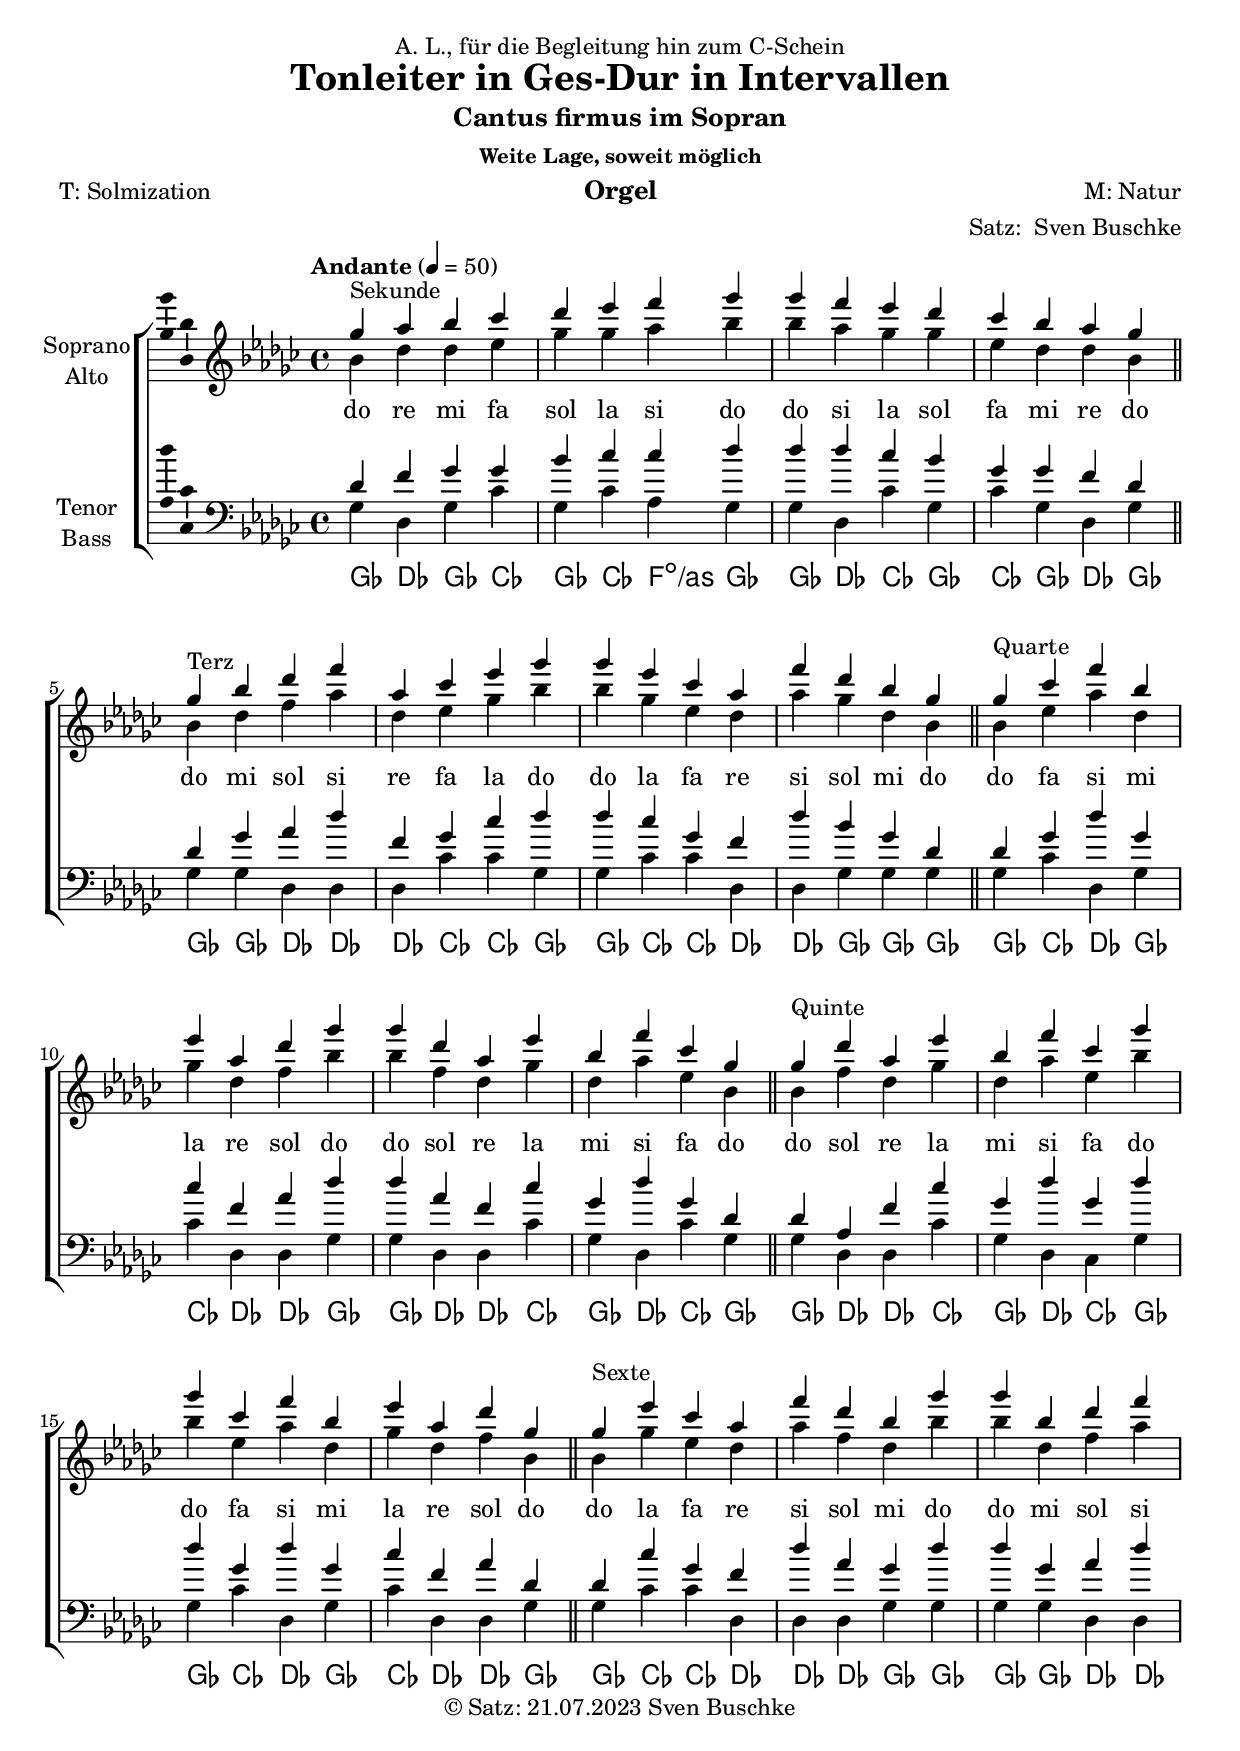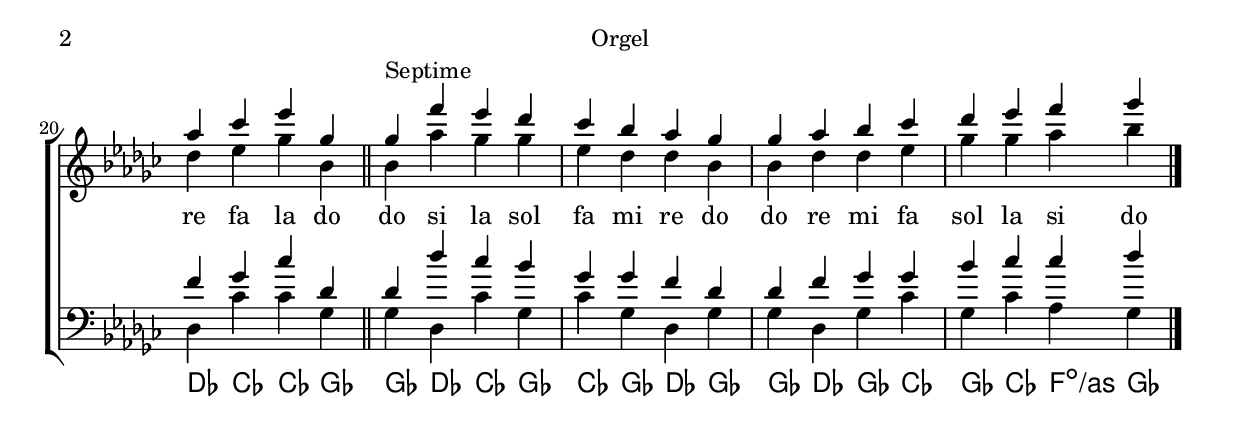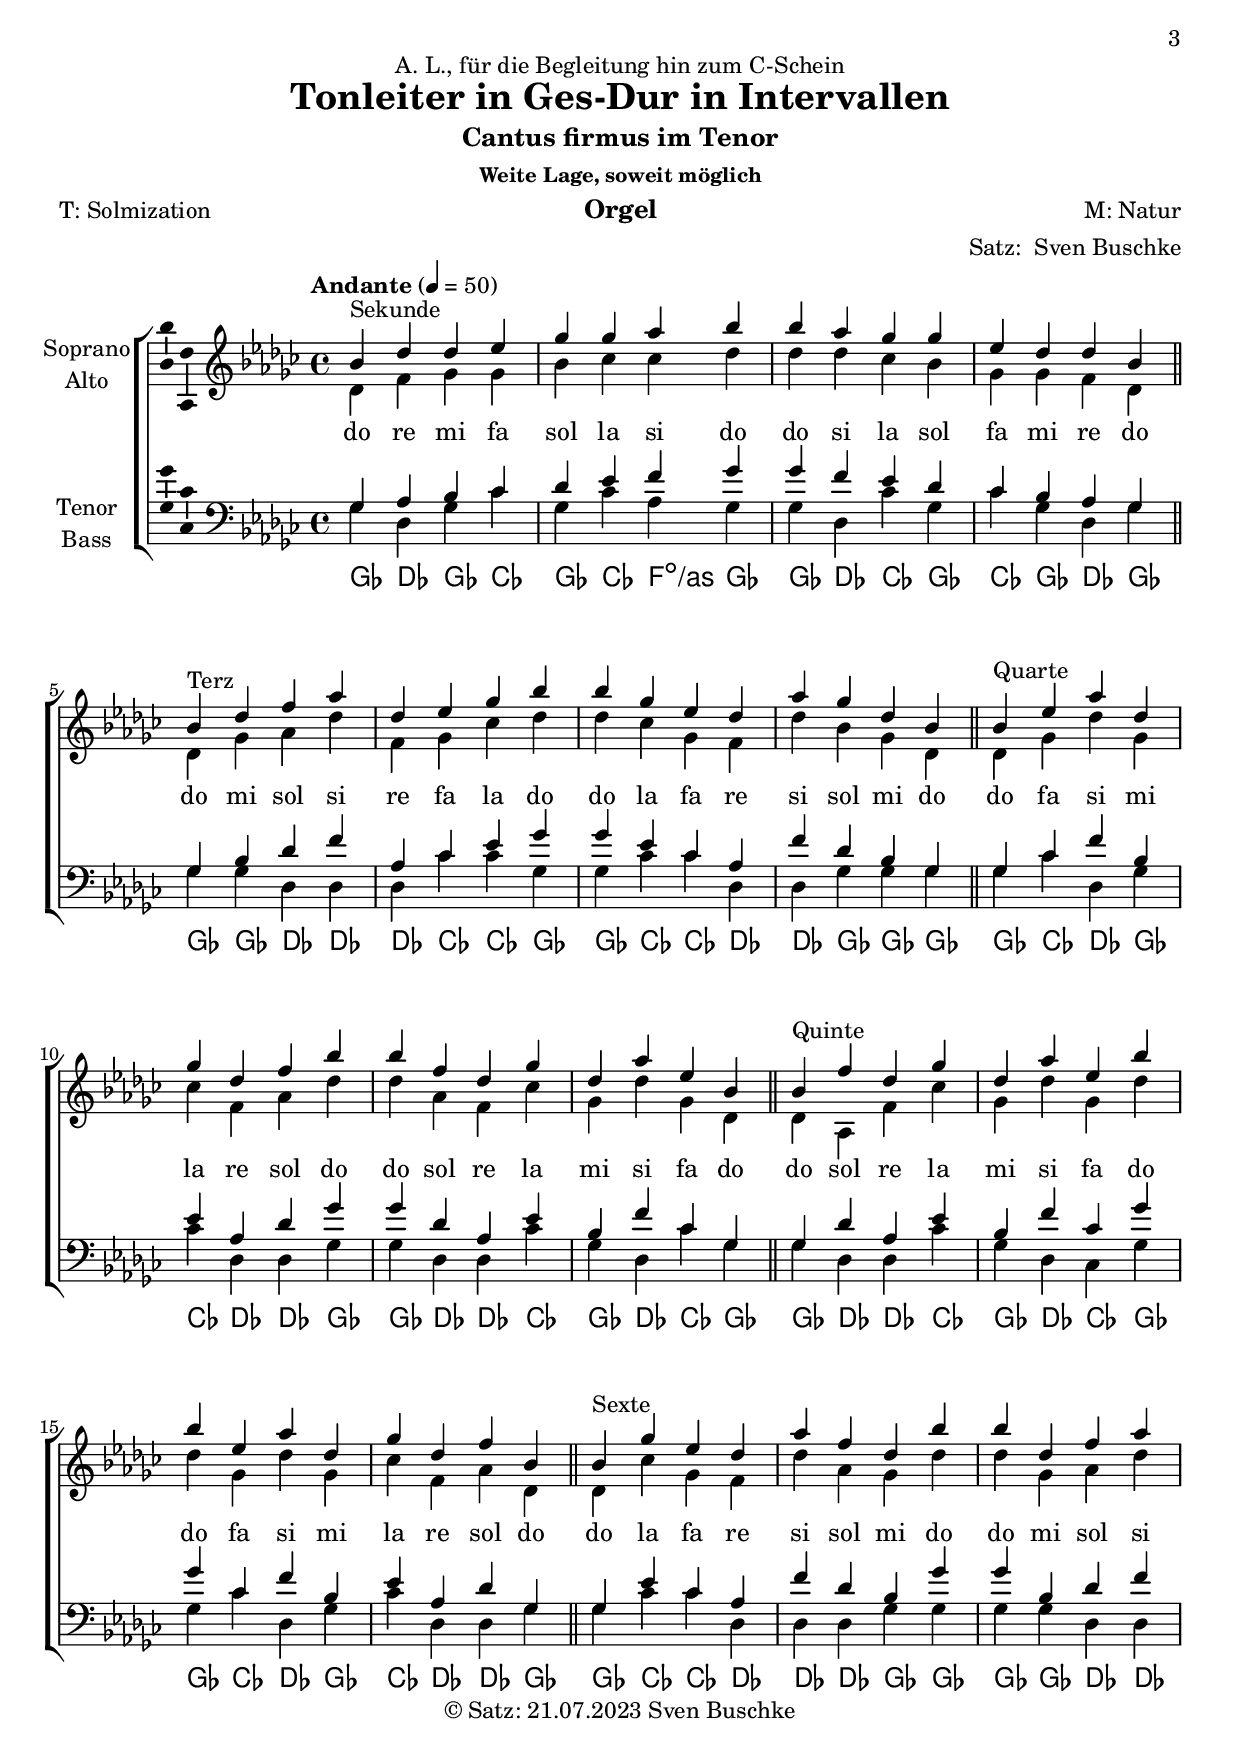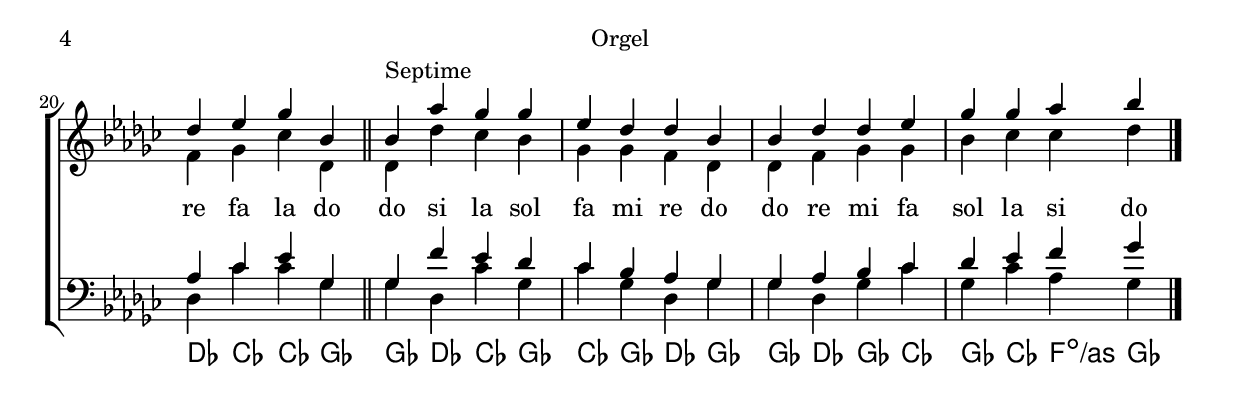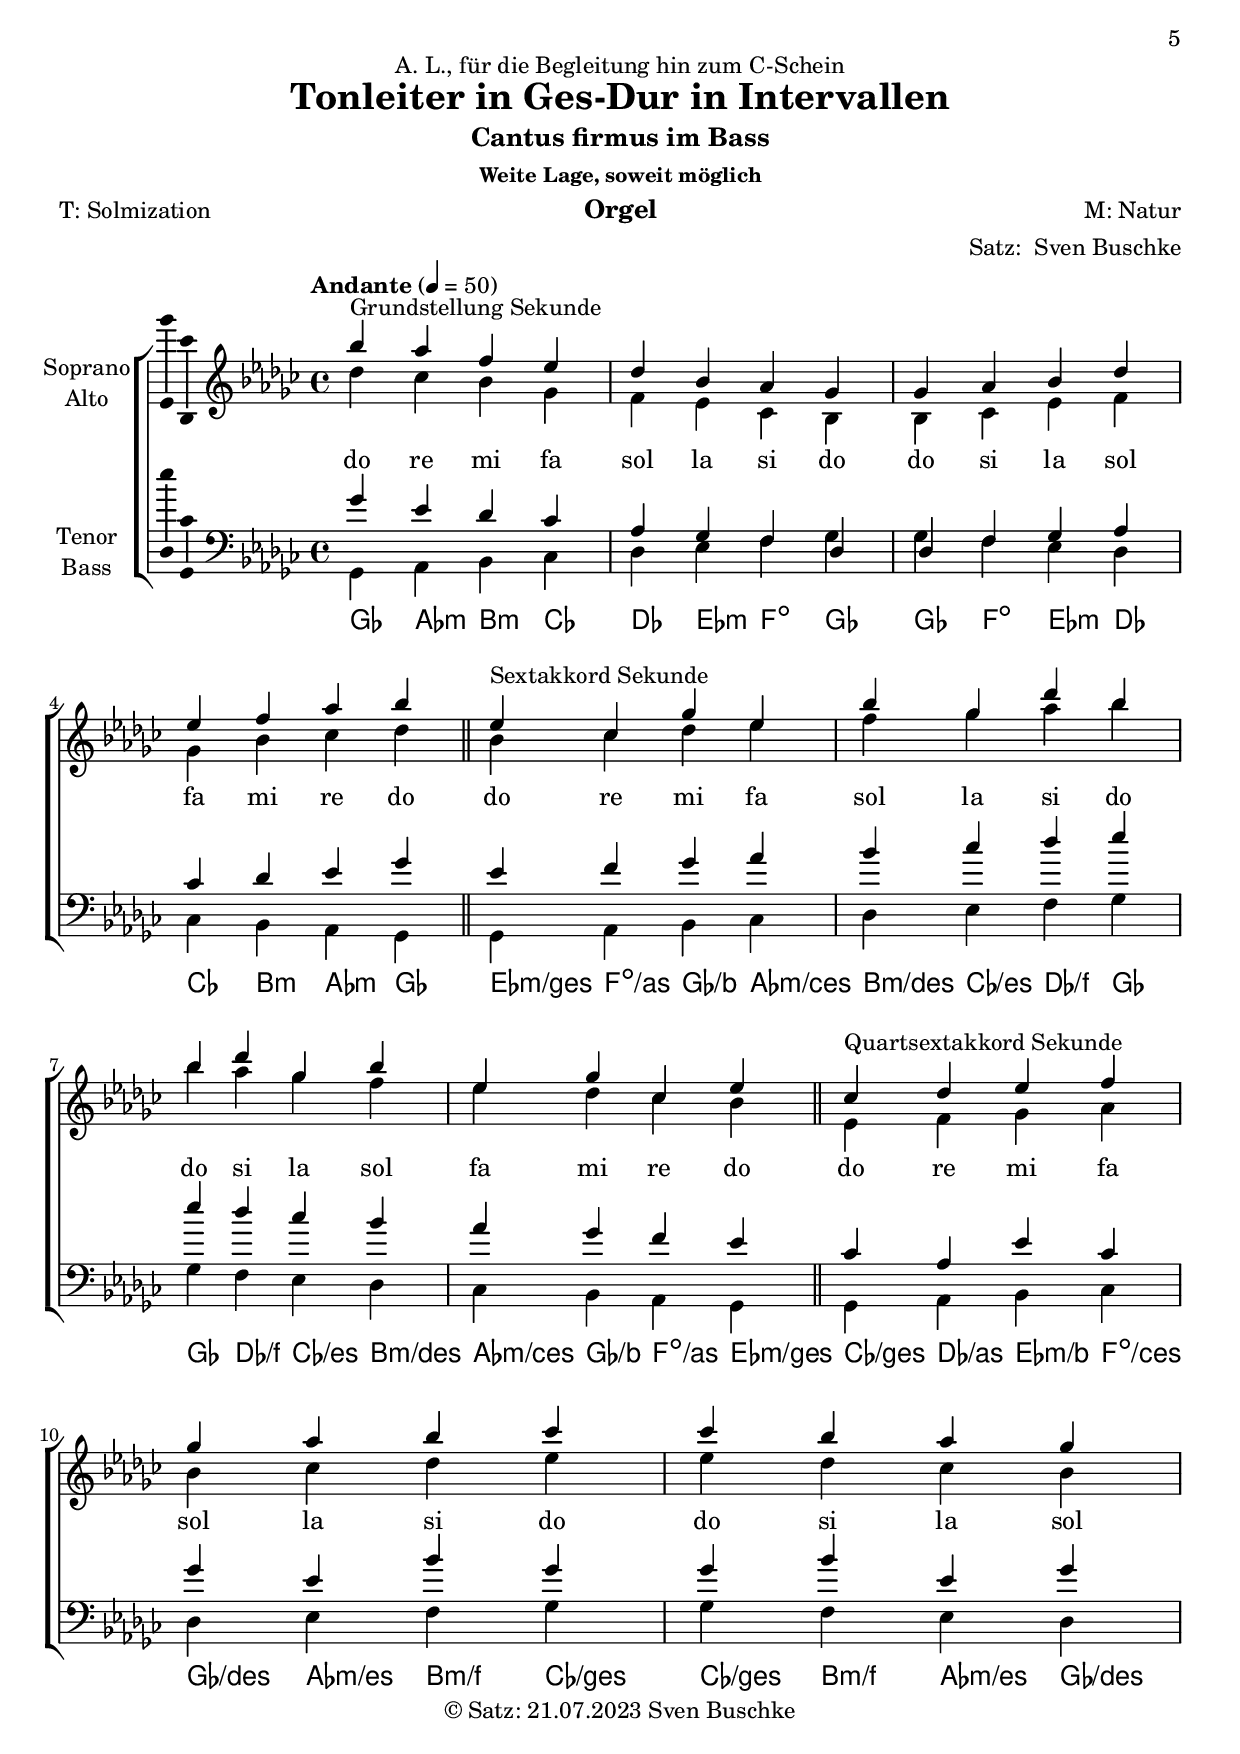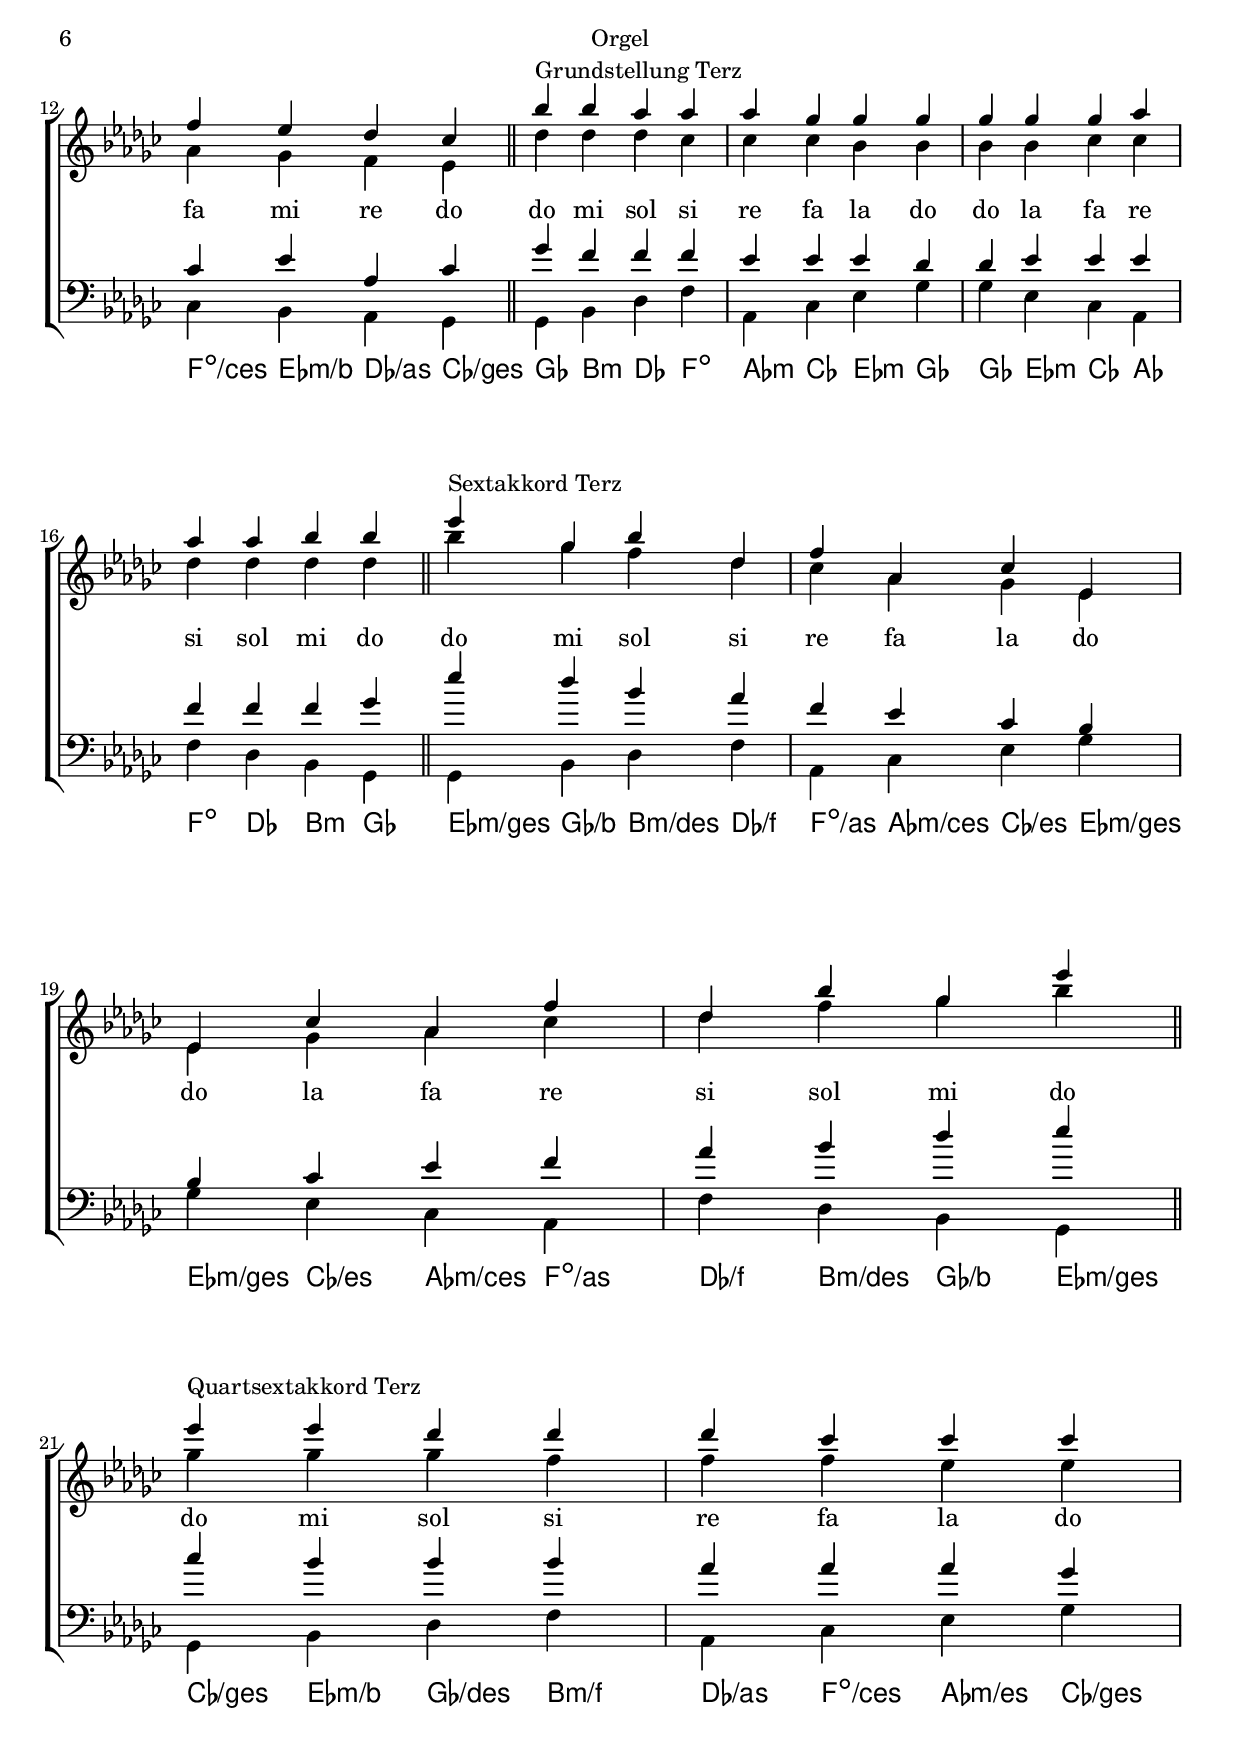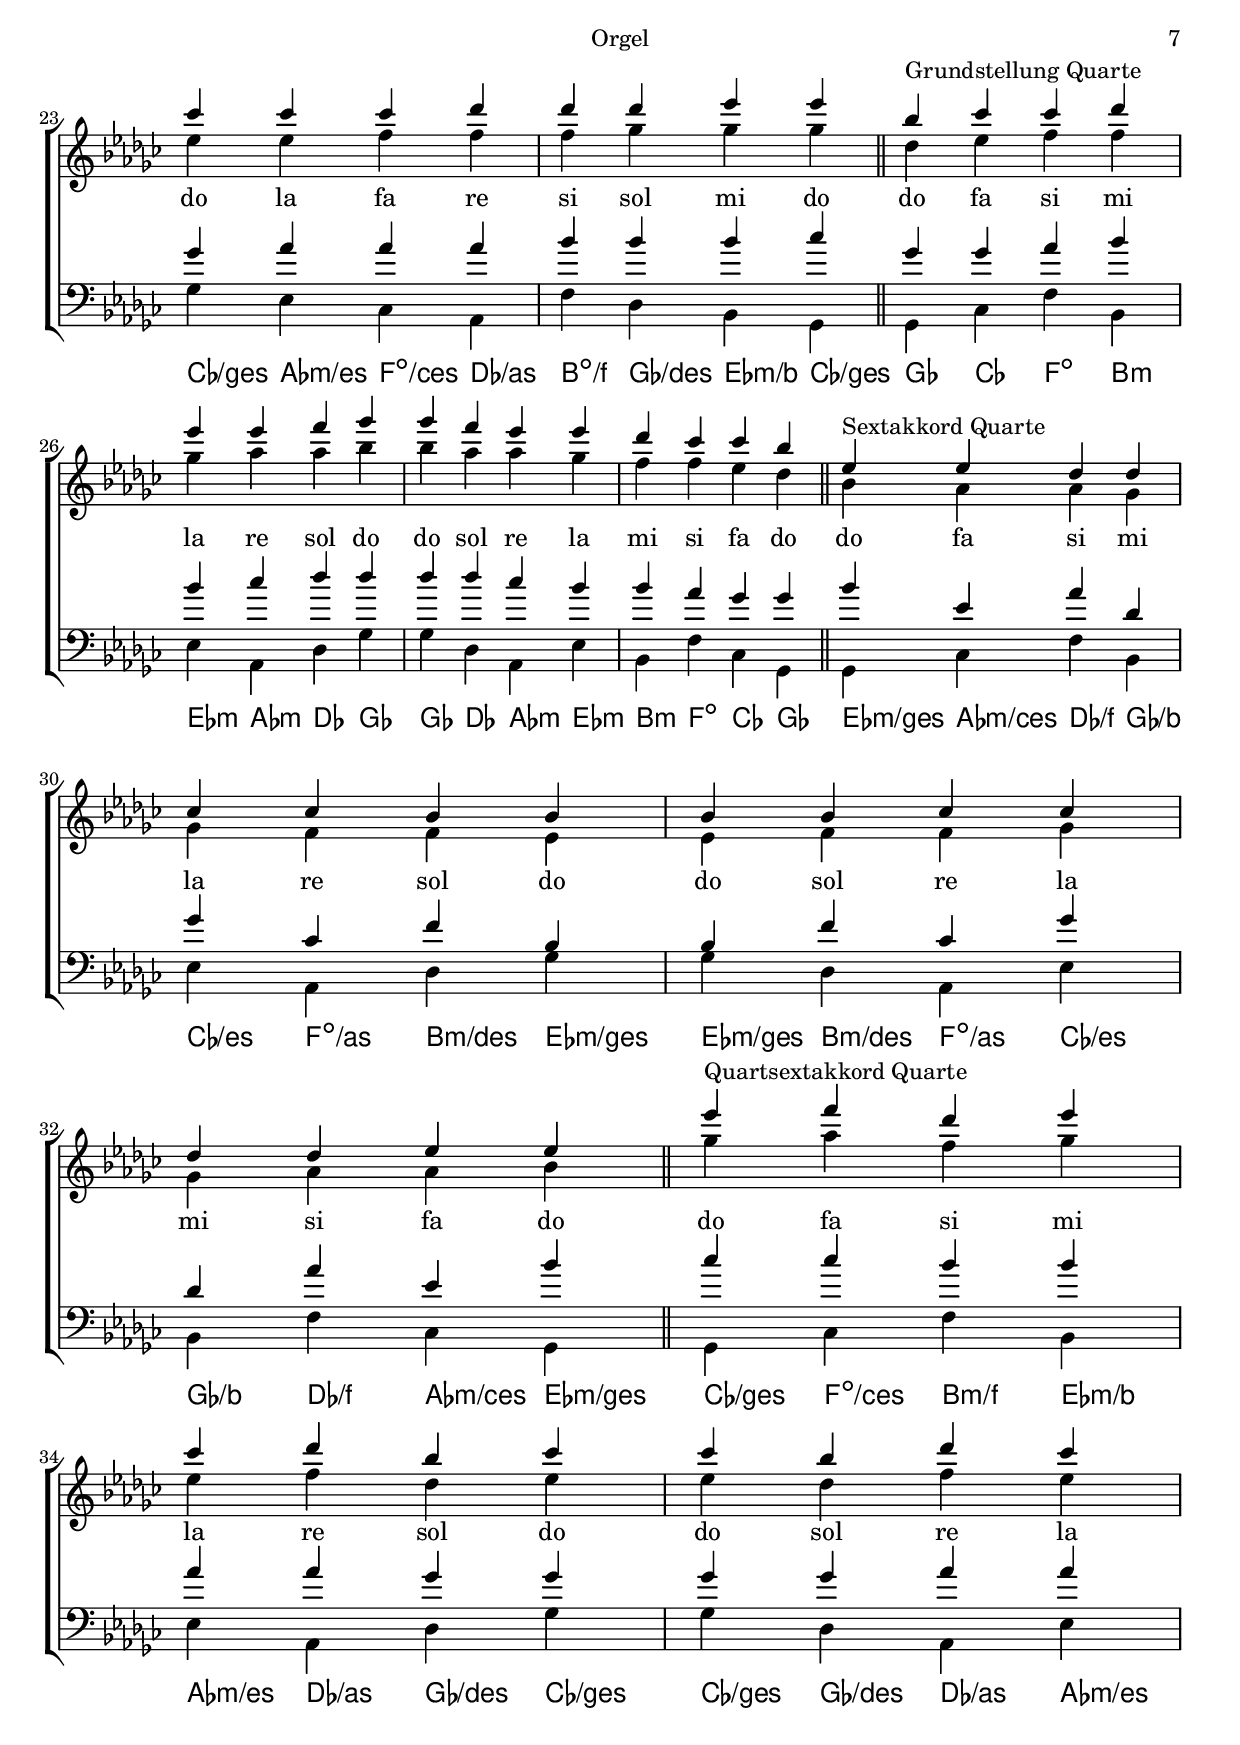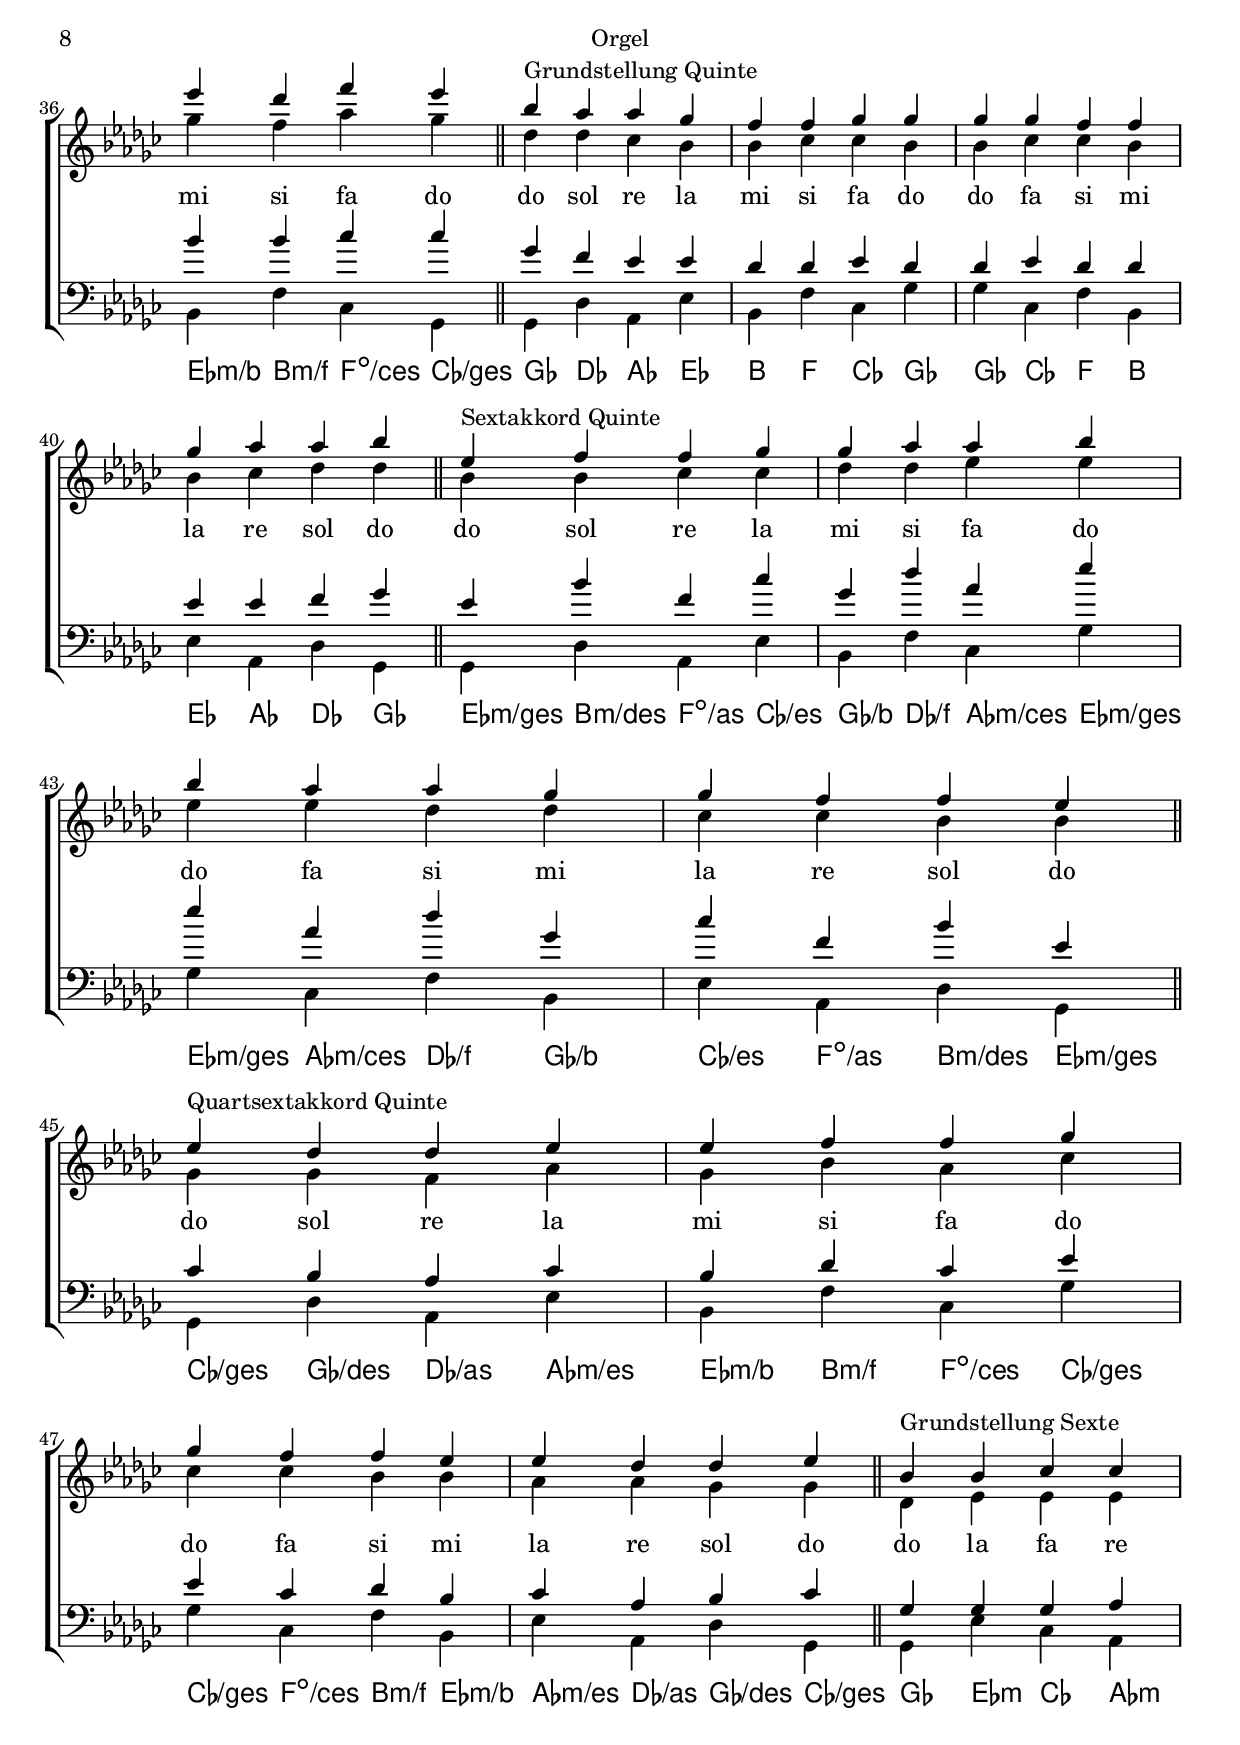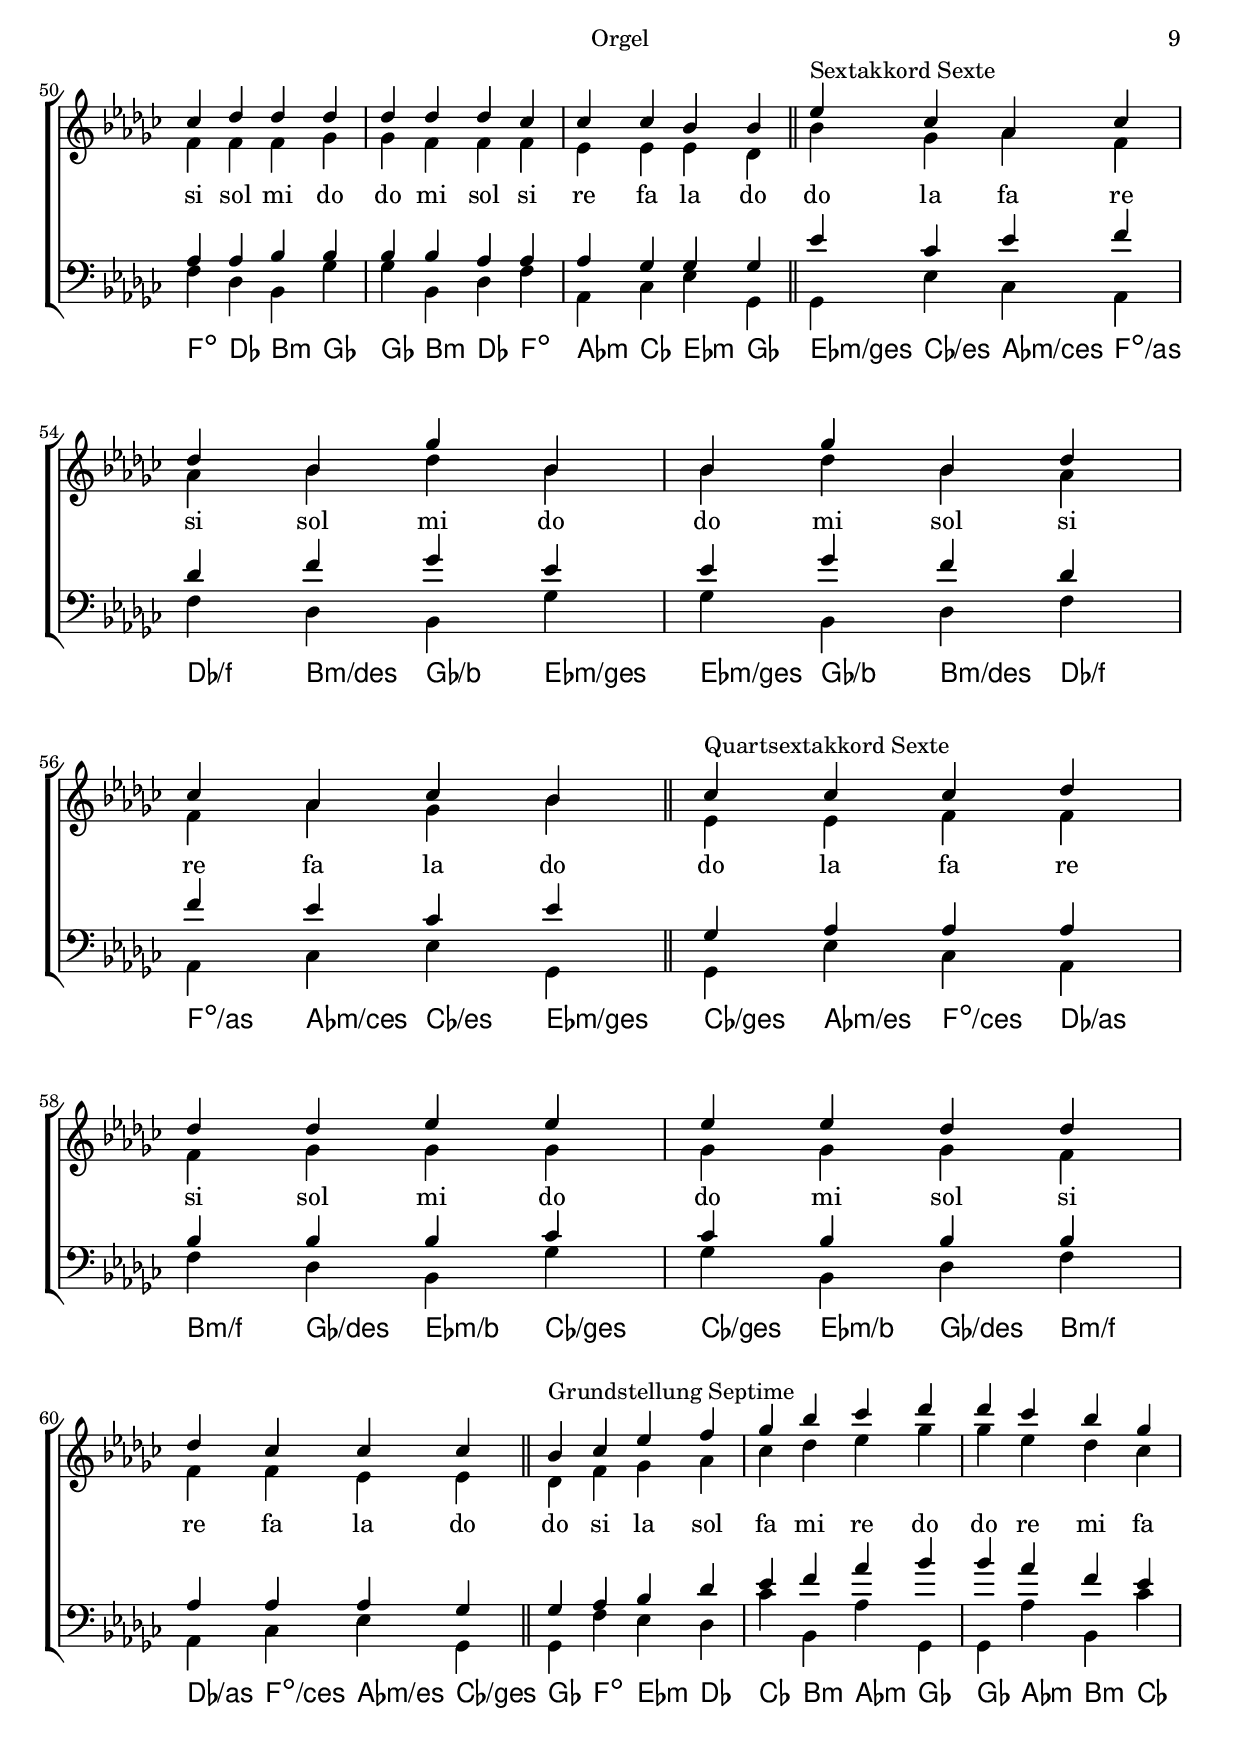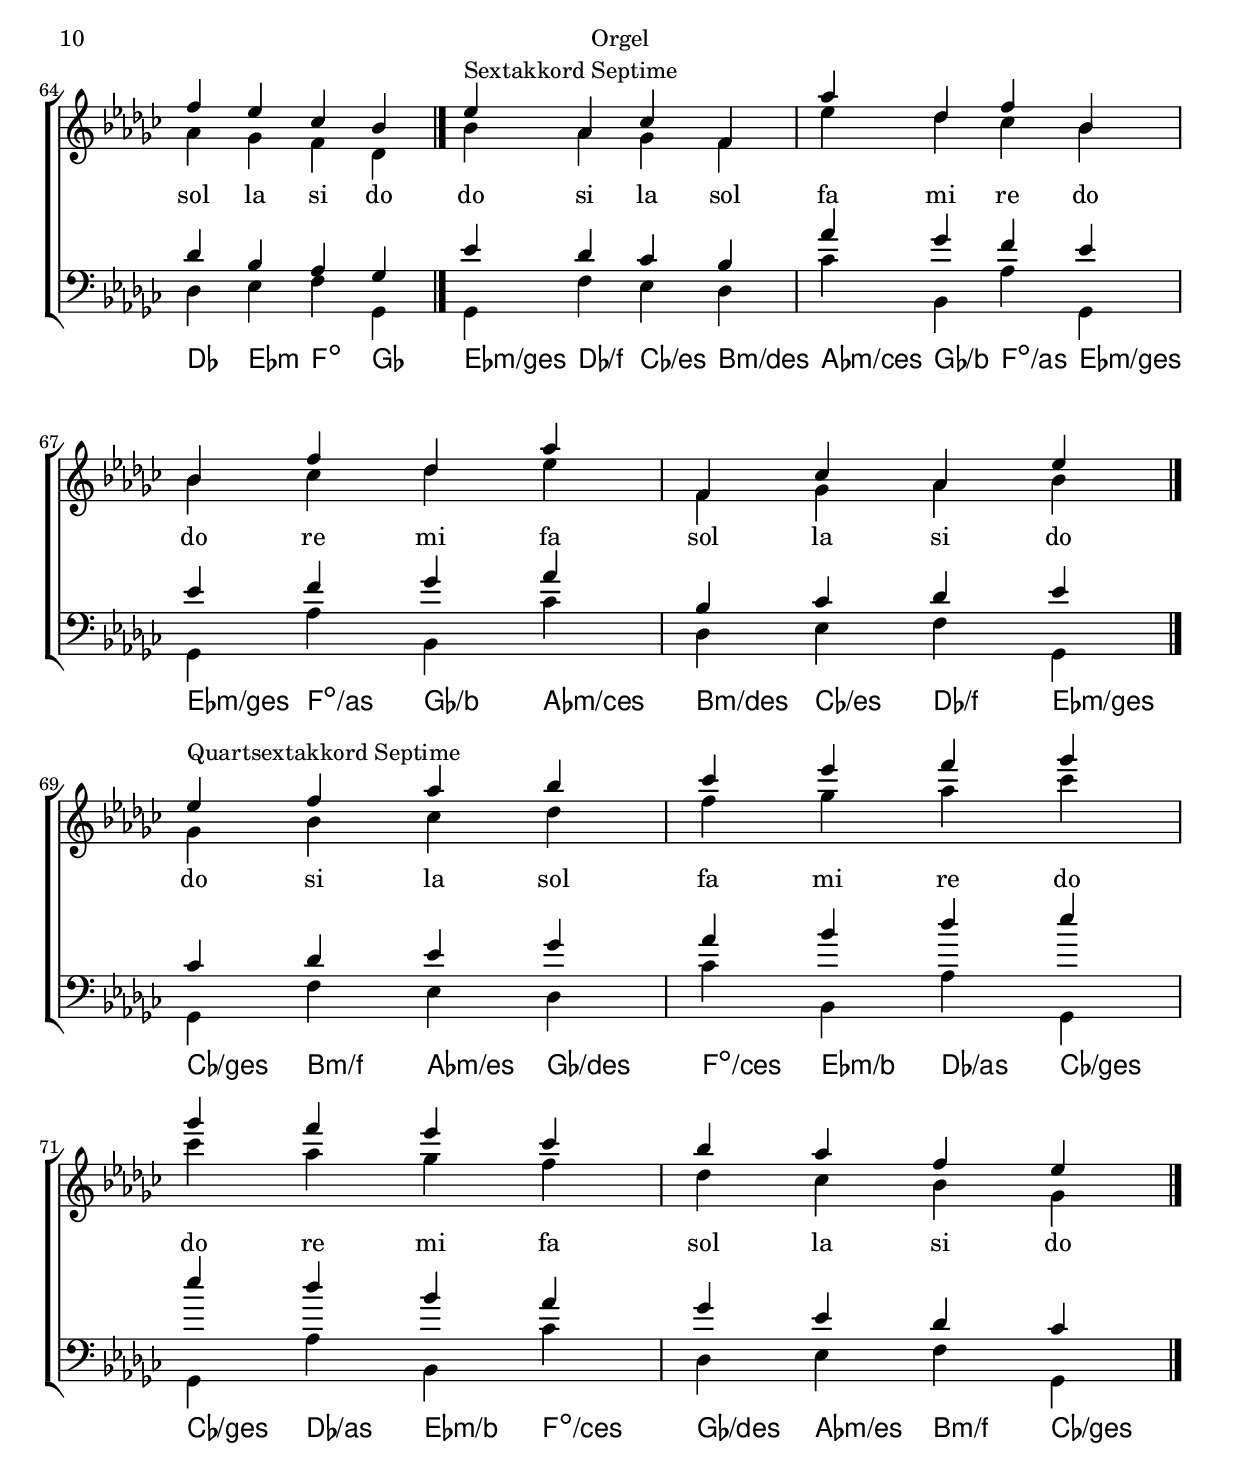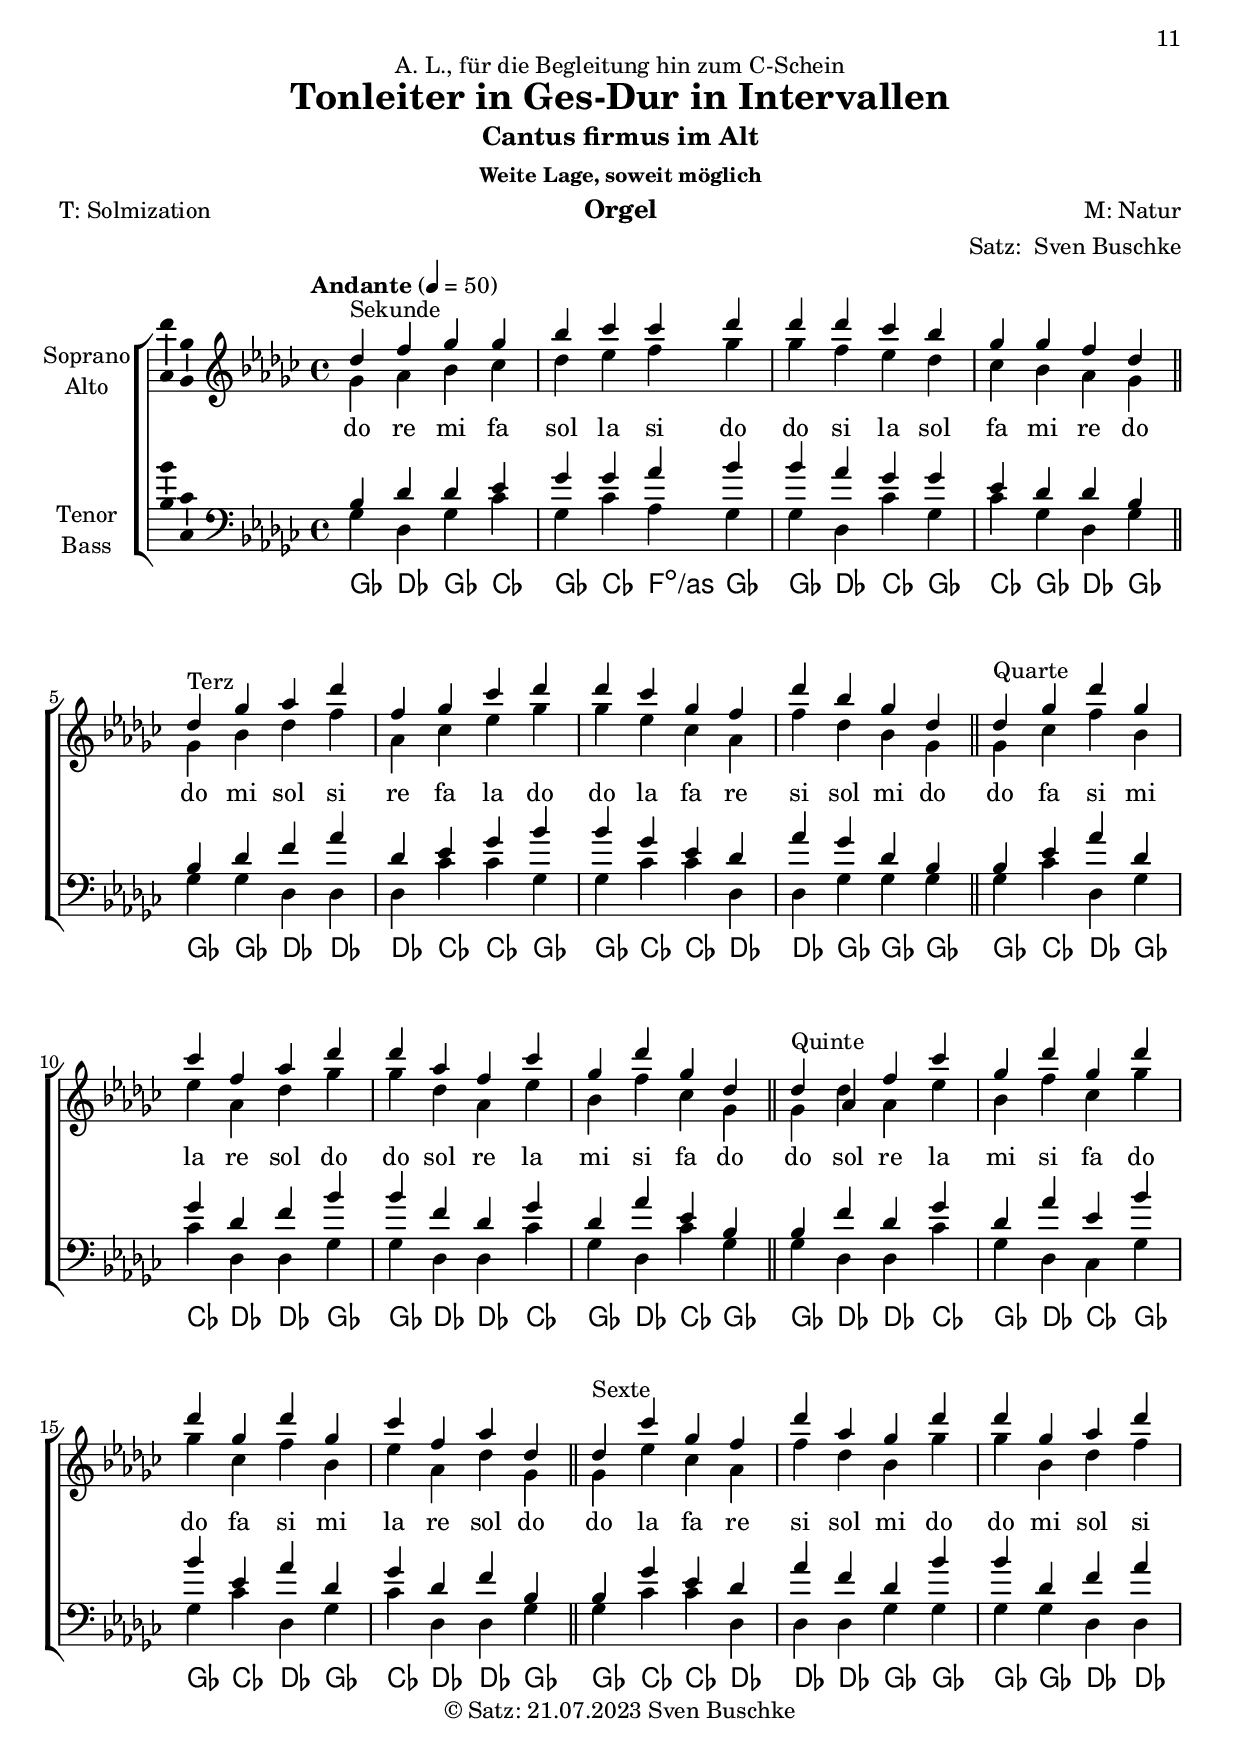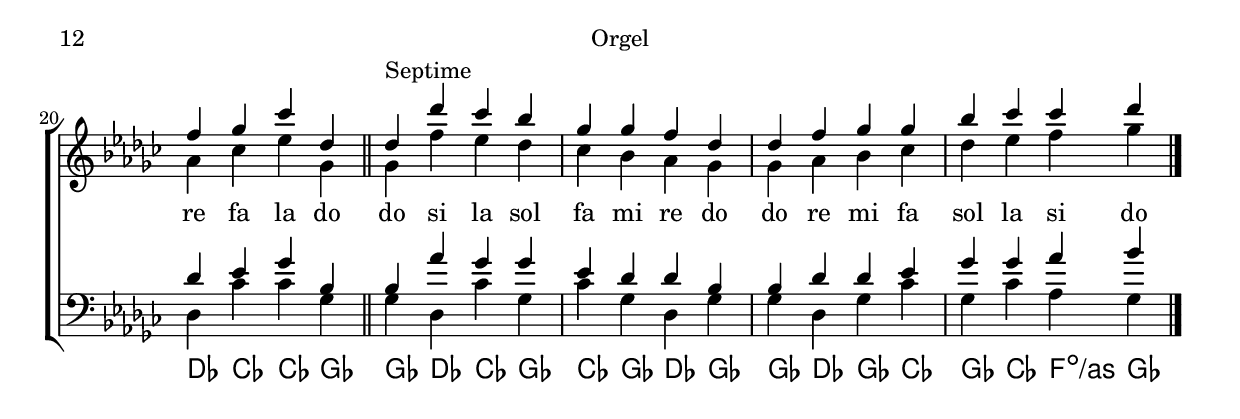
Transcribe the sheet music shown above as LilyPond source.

\version "2.24.1"
\language "english"

\include "predefined-guitar-fretboards.ly"

\header {
  dedication = "A. L., für die Begleitung hin zum C-Schein"
  title = "Tonleiter in Ges-Dur in Intervallen"
  subsubtitle = "Weite Lage, soweit möglich"
  instrument = "Orgel"
  composer = "M: Natur"
  arranger = \markup { "Satz: " \with-url #"https://buschke.com" "Sven Buschke" }
  poet = "T: Solmization"
  meter = ""
  piece = ""
  opus = ""
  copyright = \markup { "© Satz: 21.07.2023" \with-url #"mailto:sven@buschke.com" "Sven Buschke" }
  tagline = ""
}

global = {
  \key gf \major
  \time 4/4
  \tempo "Andante" 4=50
}

scoreASoprano = \relative c''' {
  \global
  % Music follows here.
  gf4^"Sekunde" af bf cf df ef f gf gf f ef df cf bf af gf
  \bar "||"
  gf^"Terz" bf df f af, cf ef gf gf ef cf af f' df bf gf
  \bar "||"
  gf^"Quarte" cf f bf, ef af, df gf gf df af ef' bf f' cf gf
  \bar "||"
  gf^"Quinte" df' af ef' bf f' cf gf' gf cf, f bf, ef af, df gf,
  \bar "||"
  gf^"Sexte" ef' cf af f' df bf gf' gf bf, df f af, cf ef gf,
  \bar "||"
  gf^"Septime" f' ef df cf bf af gf gf af bf cf df ef f gf
  \bar "|."
}

scoreAAlto = \relative c'' {
  \global
  % Music follows here.
  bf df df ef gf gf af bf
  bf af gf gf ef df df bf
  bf df f af df, ef gf bf
  bf gf ef df af' gf df bf
  bf ef af df, gf df f bf
  bf f df gf df af' ef bf
  bf f' df gf df af' ef bf'
  bf ef, af df, gf df f bf,
  bf gf' ef df af' f df bf'
  bf df, f af df, ef gf bf,
  bf af' gf gf ef df df bf
  bf df df ef gf gf af bf
}

scoreATenor = \relative c' {
  \global
  % Music follows here.
  df f gf gf bf cf cf df
  df df cf bf gf gf f df
  df gf af df f, gf cf df
  df cf gf f df' bf gf df
  df gf df' gf, cf f, af df
  df af f cf' gf df' gf, df
  df af f' cf' gf df' gf, df'
  df gf, df' gf, cf f, af df,
  df cf' gf f df' af gf df'
  df gf, af df f, gf cf df,
  df df' cf bf gf gf f df
  df f gf gf bf cf cf df
}

scoreABass = \relative c' {
  \global
  % Music follows here.
  gf df gf cf gf cf af gf
  gf df cf' gf cf gf df gf
  gf gf df df df cf' cf gf
  gf cf cf df, df gf gf gf gf cf df, gf cf df, df gf gf df df cf' gf df cf' gf
  gf df df cf' gf df cf gf' gf cf df, gf cf df, df gf
  gf cf cf df, df df gf gf gf gf df df df cf' cf gf gf df cf' gf cf gf df gf gf df gf cf gf cf af gf
}

scoreAVerse = \lyricmode {
  % Lyrics follow here.
  do re mi fa sol la si do | do si la sol fa mi re do
  do mi sol si re fa la do | do la fa re si sol mi do
  do fa si mi la re sol do | do sol re la mi si fa do
  do sol re la mi si fa do | do fa si mi la re sol do
  do la fa re si sol mi do | do mi sol si re fa la do
  do si la sol fa mi re do | do re mi fa sol la si do
}

scoreAChordNames = \chordmode {
  \global
  \germanChords
  % Chords follow here.
  gf df gf cf gf cf f:dim/af gf
  gf df cf gf cf gf df gf
  gf gf df df df cf cf gf
  gf cf cf df df gf gf gf
  gf cf df gf cf df df gf gf df df cf gf df cf gf
  gf df df cf gf df cf gf gf cf df gf cf df df gf
  gf cf cf df df df gf gf gf gf df df df cf cf gf
  gf df cf gf cf gf df gf gf df gf cf gf cf f:dim/af gf
}

scoreAFigBass = \figuremode {
  \global
  % Figures follow here.
}

scoreAChoirPart = \new ChoirStaff <<
  \new Staff \with {
    midiInstrument = "choir aahs"
    instrumentName = \markup \center-column { "Soprano" "Alto" }
  } <<
    \new Voice = "soprano" \with {
      \consists "Ambitus_engraver"
    } { \voiceOne \scoreASoprano }
    \new Voice = "alto" \with {
      \consists "Ambitus_engraver"
      \override Ambitus #'X-offset = #2.0
    } { \voiceTwo \scoreAAlto }
  >>
  \new Lyrics \with {
    \override VerticalAxisGroup #'staff-affinity = #CENTER
  } \lyricsto "soprano" \scoreAVerse
  \new Staff \with {
    midiInstrument = "choir aahs"
    instrumentName = \markup \center-column { "Tenor" "Bass" }
  } <<
    \clef bass
    \new Voice = "tenor" \with {
      \consists "Ambitus_engraver"
    } { \voiceOne \scoreATenor }
    \new Voice = "bass" \with {
      \consists "Ambitus_engraver"
      \override Ambitus #'X-offset = #2.0
    } { \voiceTwo \scoreABass }
  >>
>>

scoreAChordsPart = <<
  \new ChordNames \scoreAChordNames
%   \scoreAChordNames
%   \new FretBoards \scoreAChordNames
>>

scoreABassFiguresPart = \new FiguredBass \with {
  useBassFigureExtenders = ##t
} \scoreAFigBass

\bookpart {
  \header {
      subtitle = "Cantus firmus im Sopran"
  }
  \score {
    <<
      \scoreAChoirPart
      \scoreAChordsPart
      \scoreABassFiguresPart
    >>
    \layout { }
    \midi {
      \tempo 4=100
    }
  }
}

scoreBSoprano = \relative c'' {
  \global
  % Music follows here.
  bf^"Sekunde" df df ef gf gf af bf bf af gf gf ef df df bf
  bf^"Terz" df f af df, ef gf bf bf gf ef df af' gf df bf
  bf^"Quarte" ef af df, gf df f bf bf f df gf df af' ef bf
  bf^"Quinte" f' df gf df af' ef bf' bf ef, af df, gf df f bf,
  bf^"Sexte" gf' ef df af' f df bf' bf df, f af df, ef gf bf,
  bf^"Septime" af' gf gf ef df df bf bf df df ef gf gf af bf
}

scoreBAlto = \relative c' {
  \global
  % Music follows here.
  df f gf gf bf cf cf df
  df df cf bf gf gf f df
  df gf af df f, gf cf df
  df cf gf f df' bf gf df
  df gf df' gf, cf f, af df
  df af f cf' gf df' gf, df
  df af f' cf' gf df' gf, df'
  df gf, df' gf, cf f, af df,
  df cf' gf f df' af gf df'
  df gf, af df f, gf cf df,
  df df' cf bf gf gf f df
  df f gf gf bf cf cf df
}

scoreBTenor = \relative c' {
  \global
  % Music follows here.
  gf4 af bf cf df ef f gf gf f ef df cf bf af gf
  \bar "||"
  gf bf df f af, cf ef gf gf ef cf af f' df bf gf
  \bar "||"
  gf cf f bf, ef af, df gf gf df af ef' bf f' cf gf
  \bar "||"
  gf df' af ef' bf f' cf gf' gf cf, f bf, ef af, df gf,
  \bar "||"
  gf ef' cf af f' df bf gf' gf bf, df f af, cf ef gf,
  \bar "||"
  gf f' ef df cf bf af gf gf af bf cf df ef f gf
  \bar "|."
}

scoreBBass = \relative c' {
  \global
  % Music follows here.
  gf df gf cf gf cf af gf
  gf df cf' gf cf gf df gf
  gf gf df df df cf' cf gf
  gf cf cf df, df gf gf gf gf cf df, gf cf df, df gf gf df df cf' gf df cf' gf
  gf df df cf' gf df cf gf' gf cf df, gf cf df, df gf
  gf cf cf df, df df gf gf gf gf df df df cf' cf gf gf df cf' gf cf gf df gf gf df gf cf gf cf af gf
}

scoreBVerse = \lyricmode {
  % Lyrics follow here.
  do re mi fa sol la si do | do si la sol fa mi re do
  do mi sol si re fa la do | do la fa re si sol mi do
  do fa si mi la re sol do | do sol re la mi si fa do
  do sol re la mi si fa do | do fa si mi la re sol do
  do la fa re si sol mi do | do mi sol si re fa la do
  do si la sol fa mi re do | do re mi fa sol la si do
}

scoreBChordNames = \chordmode {
  \global
  \germanChords
  % Chords follow here.
  gf df gf cf gf cf f:dim/af gf
  gf df cf gf cf gf df gf
  gf gf df df df cf cf gf
  gf cf cf df df gf gf gf
  gf cf df gf cf df df gf gf df df cf gf df cf gf
  gf df df cf gf df cf gf gf cf df gf cf df df gf
  gf cf cf df df df gf gf gf gf df df df cf cf gf
  gf df cf gf cf gf df gf gf df gf cf gf cf f:dim/af gf
}

scoreBFigBass = \figuremode {
  \global
  % Figures follow here.
}

scoreBChoirPart = \new ChoirStaff <<
  \new Staff \with {
    midiInstrument = "choir aahs"
    instrumentName = \markup \center-column { "Soprano" "Alto" }
  } <<
    \new Voice = "soprano" \with {
      \consists "Ambitus_engraver"
    } { \voiceOne \scoreBSoprano }
    \new Voice = "alto" \with {
      \consists "Ambitus_engraver"
      \override Ambitus #'X-offset = #2.0
    } { \voiceTwo \scoreBAlto }
  >>
  \new Lyrics \with {
    \override VerticalAxisGroup #'staff-affinity = #CENTER
  } \lyricsto "soprano" \scoreBVerse
  \new Staff \with {
    midiInstrument = "choir aahs"
    instrumentName = \markup \center-column { "Tenor" "Bass" }
  } <<
    \clef bass
    \new Voice = "tenor" \with {
      \consists "Ambitus_engraver"
    } { \voiceOne \scoreBTenor }
    \new Voice = "bass" \with {
      \consists "Ambitus_engraver"
      \override Ambitus #'X-offset = #2.0
    } { \voiceTwo \scoreBBass }
  >>
>>

scoreBChordsPart = <<
  \new ChordNames \scoreBChordNames
%   \scoreBChordNames
%   \new FretBoards \scoreBChordNames
>>

scoreBBassFiguresPart = \new FiguredBass \with {
  useBassFigureExtenders = ##t
} \scoreBFigBass

\bookpart {
  \header {
      subtitle = "Cantus firmus im Tenor"
  }
  \score {
    <<
      \scoreBChoirPart
      \scoreBChordsPart
      \scoreBBassFiguresPart
    >>
    \layout { }
    \midi {
      \tempo 4=100
    }
  }
}

scoreCSoprano = \relative c''' {
  \global
  % Music follows here.
  % Sekundintervall
  % Grundstellung
  bf^"Grundstellung Sekunde" af f ef df bf af gf gf af bf df ef f af bf
  % Sextakkord
  ef,^"Sextakkord Sekunde" cf gf' ef bf' gf df' bf bf df gf, bf ef, gf cf, ef
  % Quartsextakkord
  cf^"Quartsextakkord Sekunde" df ef f gf af bf cf cf bf af gf f ef df cf
  % Terzintervall
  % Grundstellung
  bf'^"Grundstellung Terz" bf af af af gf gf gf gf gf gf af af af bf bf
  % Sextakkord
  ef^"Sextakkord Terz" gf, bf df, f af, cf ef, ef cf' af f' df bf' gf ef'
  % Quartsextakkord
  ef^"Quartsextakkord Terz" ef df df df cf cf cf cf cf cf df df df ef ef
  % Quartintervall
  % Grundstellung
  bf^"Grundstellung Quarte" cf cf df ef ef f gf gf f ef ef df cf cf bf
  % Sextakkord
  ef,^"Sextakkord Quarte" ef df df cf cf bf bf bf bf cf cf df df ef ef
  ef'^"Quartsextakkord Quarte" f df ef cf df bf cf cf bf df cf ef df f ef
  % Quintintervall
  % Grundstellung
  bf^"Grundstellung Quinte" af af gf f f gf gf gf gf f f gf af af bf
  % Sextakkord
  ef,^"Sextakkord Quinte" f f gf gf af af bf bf af af gf gf f f ef
  ef^"Quartsextakkord Quinte" df df ef ef f f gf gf f f ef ef df df ef
  % Sextintervall
  % Grundstellung
  bf^"Grundstellung Sexte" bf cf cf cf df df df df df df cf cf cf bf bf
  % Sextakkord
  ef^"Sextakkord Sexte" cf af cf df bf gf' bf, bf gf' bf, df cf af cf bf
  cf^"Quartsextakkord Sexte" cf cf df df df ef ef ef ef df df df cf cf cf
  % Septimintervall
  % Grundstellung
  bf^"Grundstellung Septime" cf ef f gf bf cf df df cf bf gf f ef cf bf
  % Sextakkord
  ef^"Sextakkord Septime" af, cf f, af' df, f bf, bf f' df af' f, cf' af ef'
  ef^"Quartsextakkord Septime" f af bf cf ef f gf gf f ef cf bf af f ef
}

scoreCAlto = \relative c'' {
  \global
  % Music follows here.
  % Sekundintervall
  % Grundstellung
  df cf bf gf f ef cf bf bf cf ef f gf bf cf df
  % Sextakkord
  bf cf df ef f gf af bf bf af gf f ef df cf bf
  % Quartsextakkord
  ef, f gf af bf cf df ef ef df cf bf af gf f ef
  % Terzintervall
  % Grundstellung
  df' df df cf cf cf bf bf bf bf cf cf df df df df
  % Sextakkord
  bf' gf f df cf af gf ef ef gf af cf df f gf bf
  % Quartsextakkord
  gf gf gf f f f ef ef ef ef f f f gf gf gf
  % Quartintervall
  % Grundstellung
  df ef f f gf af af bf bf af af gf f f ef df
  % Sextakkord
  bf af af gf gf f f ef ef f f gf gf af af bf
  % Quartsextakkord
  gf' af f gf ef f df ef ef df f ef gf f af gf
  % Quintintervall
  % Grundstellung
  df df cf bf bf cf cf bf bf cf cf bf bf cf df df 
  % Sextakkord
  bf bf cf cf df df ef ef ef ef df df cf cf bf bf
  % Quartsextakkord
  gf gf f af gf bf af cf cf cf bf bf af af gf gf
  % Sextintervall
  % Grundstellung
  df ef ef ef f f f gf gf f f f ef ef ef df
  % Sextakkord
  bf' gf af f af bf df bf bf df bf af f af gf bf
  % Quartsextakkord
  ef, ef f f f gf gf gf gf gf gf f f f ef ef 
  % Septimintervall
  % Grundstellung
  df f gf af cf df ef gf gf ef df cf af gf f df
  % Sextakkord
  bf' af gf f ef' df cf bf bf cf df ef f, gf af bf
  % Quartsextakkord
  gf bf cf df f gf af cf cf af gf f df cf bf gf 
}

scoreCTenor = \relative c'' {
  \global
  % Music follows here.
  % Sekundintervall
  % Grundstellung
  gf ef df cf af gf f df df f gf af cf df ef gf
  % Sextakkord
  ef f gf af bf cf df ef ef df cf bf af gf f ef
  % Quartsextakkord
  cf af ef' cf gf' ef bf' gf gf bf ef, gf cf, ef af, cf
  % Terzintervall
  % Grundstellung
  gf' f f f ef ef ef df df ef ef ef f f f gf
  % Sextakkord
  ef' df bf af f ef cf bf bf cf ef f af bf df ef
  % Quartsextakkord
  cf bf bf bf af af af gf gf af af af bf bf bf cf
  % Quartintervall
  % Grundstellung
  gf gf af bf bf cf df df df df cf bf bf af gf gf
  % Sextakkord
  bf ef, af df, gf cf, f bf, bf f' cf gf' df af' ef bf'
  % Quartsextakkord
  cf cf bf bf af af gf gf gf gf af af bf bf cf cf 
  % Qutintintervall
  % Grundstellung
  gf f ef ef df df ef df df ef df df ef ef f gf
  % Sextakkord
  ef bf' f cf' gf df' af ef' ef af, df gf, cf f, bf ef,
  % Quartsextakkord
  cf bf af cf  bf df cf ef ef cf df bf cf af bf cf
  % Sextintervall
  % Grundstellung
  gf gf gf af af af bf bf bf bf af af af gf gf gf
  % Sextakkord
  ef' cf ef f df f gf ef ef gf f df f ef cf ef  
  % Quartsextakkord
  gf, af af af bf bf bf cf cf bf bf bf af af af gf
  % Septimintervall
  % Grundstellung
  gf af bf df ef f af bf bf af f ef df bf af gf 
  % Sextakkord
  ef' df cf bf af' gf f ef ef f gf af bf, cf df ef
  % Quartsextakkord
  cf df ef gf af bf df ef ef df bf af gf ef df cf
}

scoreCBass = \relative c {
  \global
  % Music follows here.
  % Sekundintervall
  % Grundstellung
  gf4 af bf cf df ef f gf gf f ef df cf bf af gf
  \bar "||"
  % Sextakkord
  gf4 af bf cf df ef f gf gf f ef df cf bf af gf
  \bar "||"
  % Quartsextakkord
  gf4 af bf cf df ef f gf gf f ef df cf bf af gf
  \bar "||"
  % Terzintervall
  % Grundstellung
  gf bf df f af, cf ef gf gf ef cf af f' df bf gf
  \bar "||"
  % Sextakkord
  gf bf df f af, cf ef gf gf ef cf af f' df bf gf
  \bar "||"
  % Quartsextakkord
  gf bf df f af, cf ef gf gf ef cf af f' df bf gf
  \bar "||"
  % Quartintervall
  % Grundstellung
  gf cf f bf, ef af, df gf gf df af ef' bf f' cf gf
  \bar "||"
  % Sextakkord
  gf cf f bf, ef af, df gf gf df af ef' bf f' cf gf
  \bar "||"
  % Quartsextakkord
  gf cf f bf, ef af, df gf gf df af ef' bf f' cf gf
  \bar "||"
  % Quintintervall
  % Grundstellung
  gf df' af ef' bf f' cf gf' gf cf, f bf, ef af, df gf,
  \bar "||"
  % Sextakkord
  gf df' af ef' bf f' cf gf' gf cf, f bf, ef af, df gf,
  \bar "||"
  % Quartsextakkord
  gf df' af ef' bf f' cf gf' gf cf, f bf, ef af, df gf,
  \bar "||"
  % Sextintervall
  % Grundstellung
  gf ef' cf af f' df bf gf' gf bf, df f af, cf ef gf,
  \bar "||"
  % Sextakkord
  gf ef' cf af f' df bf gf' gf bf, df f af, cf ef gf,
  \bar "||"
  % Quartsextakkord
  gf ef' cf af f' df bf gf' gf bf, df f af, cf ef gf,
  \bar "||"
  % Septimintervall
  % Grundstellung
  gf f' ef df cf' bf, af' gf, gf af' bf, cf' df, ef f gf,
  \bar "|."
  % Sextakkord
  gf f' ef df cf' bf, af' gf, gf af' bf, cf' df, ef f gf,
  \bar "|."
  % Quartsextakkord
  gf f' ef df cf' bf, af' gf, gf af' bf, cf' df, ef f gf,
  \bar "|."
}

scoreCVerse = \lyricmode {
  % Lyrics follow here.
  % Sekundintervall
  % Grundstellung
  do re mi fa sol la si do | do si la sol fa mi re do
  % Sextakkord
  do re mi fa sol la si do | do si la sol fa mi re do
  % Quartsextakkord
  do re mi fa sol la si do | do si la sol fa mi re do
  % Terzintervall
  % Grundstellung
  do mi sol si re fa la do | do la fa re si sol mi do
  % Sextakkord
  do mi sol si re fa la do | do la fa re si sol mi do
  % Quartsextakkord
  do mi sol si re fa la do | do la fa re si sol mi do
  % Quartintervall
  % Grundstellung
  do fa si mi la re sol do | do sol re la mi si fa do
  % Sextintervall
  do fa si mi la re sol do | do sol re la mi si fa do
  % Quartsextakkord
  do fa si mi la re sol do | do sol re la mi si fa do
  % Quintintervall
  % Grundstellung
  do sol re la mi si fa do | do fa si mi la re sol do
  % Sextintervall
  do sol re la mi si fa do | do fa si mi la re sol do
  % Quartsextakkord
  do sol re la mi si fa do | do fa si mi la re sol do
  % Sextintervall
  % Grundstellung
  do la fa re si sol mi do | do mi sol si re fa la do
  % Sextintervall
  do la fa re si sol mi do | do mi sol si re fa la do
  % Quartsextakkord
  do la fa re si sol mi do | do mi sol si re fa la do
  % Septimintervall
  % Grundstellung
  do si la sol fa mi re do | do re mi fa sol la si do
  % Sextintervall
  do si la sol fa mi re do | do re mi fa sol la si do
  % Quartsextakkord
  do si la sol fa mi re do | do re mi fa sol la si do
}

scoreCChordNames = \chordmode {
  \global
  \germanChords
  % Chords follow here.
  % Sekundintervall
  % Grundstellung
  gf af:m bf:m cf df ef:m f:dim gf gf f:dim ef:m df cf bf:m af:m gf
  % Sextakkord
  ef:m/gf f:dim/af gf/bf af:m/cf bf:m/df cf/ef df/f gf gf df/f cf/ef bf:m/df af:m/cf gf/bf f:dim/af ef:m/gf
  % Quartsextakkord
  cf/gf df/af ef:m/bf f:dim/cf gf/df af:m/ef bf:m/f cf/gf cf/gf bf:m/f af:m/ef gf/df f:dim/cf ef:m/bf df/af cf/gf
  % Terzintervall
  % Grundstellung
  gf bf:m df f:dim af:m cf ef:m gf gf ef:m cf af f:dim df bf:m gf
  % Sextakkord
  ef:m/gf gf/bf bf:m/df df/f f:dim/af af:m/cf cf/ef ef:m/gf ef:m/gf cf/ef af:m/cf f:dim/af df/f bf:m/df gf/bf ef:m/gf
  % Quartsextakkord
  cf/gf ef:m/bf gf/df bf:m/f df/af f:dim/cf af:m/ef cf/gf cf/gf af:m/ef f:dim/cf df/af bf:dim/f gf/df ef:m/bf cf/gf
  % Quartintervall
  % Grundstellung
  gf cf f:dim bf:m ef:m af:m df gf gf df af:m ef:m bf:m f:dim cf gf
  % Sextakkord
  ef:m/gf af:m/cf df/f gf/bf cf/ef f:dim/af bf:m/df ef:m/gf ef:m/gf bf:m/df f:dim/af cf/ef gf/bf df/f af:m/cf ef:m/gf
  % Quartsextakkord
  cf/gf f:dim/cf bf:m/f ef:m/bf af:m/ef df/af gf/df cf/gf cf/gf gf/df df/af af:m/ef ef:m/bf bf:m/f f:dim/cf cf/gf
  % Quintintervall
  % Grundstellung
  gf df af ef bf f cf gf gf cf f bf ef af df gf
  % Sextakkord
  ef:m/gf bf:m/df f:dim/af cf/ef gf/bf df/f af:m/cf ef:m/gf ef:m/gf af:m/cf df/f gf/bf cf/ef f:dim/af bf:m/df ef:m/gf
  % Quartsextakkord
  cf/gf gf/df df/af af:m/ef ef:m/bf bf:m/f f:dim/cf cf/gf cf/gf f:dim/cf bf:m/f ef:m/bf af:m/ef df/af gf/df cf/gf
  % Sextintervall
  % Grundstellung
  gf ef:m cf af:m f:dim df bf:m gf gf bf:m df f:dim af:m cf ef:m gf
  % Sextakkord
  ef:m/gf cf/ef af:m/cf f:dim/af df/f bf:m/df gf/bf ef:m/gf ef:m/gf gf/bf bf:m/df df/f f:dim/af af:m/cf cf:/ef ef:m/gf
  % Quartsextakkord
  cf/gf af:m/ef f:dim/cf df/af bf:m/f gf/df ef:m/bf cf/gf cf/gf ef:m/bf gf/df bf:m/f df/af f:dim/cf af:m/ef cf/gf
  % Septimintervall
  % Grundstellung
  gf f:dim ef:m df cf bf:m af:m gf gf af:m bf:m cf df ef:m f:dim gf  
  % Sextakkord
  ef:m/gf df/f cf/ef bf:m/df af:m/cf gf/bf f:dim/af ef:m/gf ef:m/gf f:dim/af gf/bf af:m/cf bf:m/df cf/ef df/f ef:m/gf  
  % Quartsextakkord
  cf/gf bf:m/f af:m/ef gf/df f:dim/cf ef:m/bf df/af cf/gf cf/gf df/af ef:m/bf f:dim/cf gf/df af:m/ef bf:m/f cf/gf  
}

scoreCFigBass = \figuremode {
  \global
  % Figures follow here.
  % Sekundintervall
  % Grundstellung
  % Sextakkord
  % Quartsextakkord
  % weitere Intervalle
}

scoreCChoirPart = \new ChoirStaff <<
  \new Staff \with {
    midiInstrument = "choir aahs"
    instrumentName = \markup \center-column { "Soprano" "Alto" }
  } <<
    \new Voice = "soprano" \with {
      \consists "Ambitus_engraver"
    } { \voiceOne \scoreCSoprano }
    \new Voice = "alto" \with {
      \consists "Ambitus_engraver"
      \override Ambitus #'X-offset = #2.0
    } { \voiceTwo \scoreCAlto }
  >>
  \new Lyrics \with {
    \override VerticalAxisGroup #'staff-affinity = #CENTER
  } \lyricsto "soprano" \scoreCVerse
  \new Staff \with {
    midiInstrument = "choir aahs"
    instrumentName = \markup \center-column { "Tenor" "Bass" }
  } <<
    \clef bass
    \new Voice = "tenor" \with {
      \consists "Ambitus_engraver"
    } { \voiceOne \scoreCTenor }
    \new Voice = "bass" \with {
      \consists "Ambitus_engraver"
      \override Ambitus #'X-offset = #2.0
    } { \voiceTwo \scoreCBass }
  >>
>>

scoreCChordsPart = <<
  \new ChordNames \scoreCChordNames
%   \scoreCChordNames
%   \new FretBoards \scoreCChordNames
>>

scoreCBassFiguresPart = \new FiguredBass \with {
  useBassFigureExtenders = ##t
} \scoreCFigBass

\bookpart {
  \header {
      subtitle = "Cantus firmus im Bass"
  }
  \score {
    <<
      \scoreCChoirPart
      \scoreCChordsPart
      \scoreCBassFiguresPart
    >>
    \layout { }
    \midi {
      \tempo 4=100
    }
  }
}

scoreDSoprano = \relative c'' {
  \global
  % Music follows here.
  df^"Sekunde" f gf gf bf cf cf df df df cf bf gf gf f df
  df^"Terz" gf af df f, gf cf df df cf gf f df' bf gf df
  df^"Quarte" gf df' gf, cf f, af df df af f cf' gf df' gf, df
  df^"Quinte" af f' cf' gf df' gf, df' df gf, df' gf, cf f, af df,
  df^"Sexte" cf' gf f df' af gf df' df gf, af df f, gf cf df,
  df^"Septime" df' cf bf gf gf f df df f gf gf bf cf cf df
}

scoreDAlto = \relative c'' {
  \global
  % Music follows here.
  gf4 af bf cf df ef f gf gf f ef df cf bf af gf
  \bar "||"
  gf bf df f af, cf ef gf gf ef cf af f' df bf gf
  \bar "||"
  gf cf f bf, ef af, df gf gf df af ef' bf f' cf gf
  \bar "||"
  gf df' af ef' bf f' cf gf' gf cf, f bf, ef af, df gf,
  \bar "||"
  gf ef' cf af f' df bf gf' gf bf, df f af, cf ef gf,
  \bar "||"
  gf f' ef df cf bf af gf gf af bf cf df ef f gf
  \bar "|."
}

scoreDTenor = \relative c' {
  \global
  % Music follows here.
  bf df df ef gf gf af bf
  bf af gf gf ef df df bf
  bf df f af df, ef gf bf
  bf gf ef df af' gf df bf
  bf ef af df, gf df f bf
  bf f df gf df af' ef bf
  bf f' df gf df af' ef bf'
  bf ef, af df, gf df f bf,
  bf gf' ef df af' f df bf'
  bf df, f af df, ef gf bf,
  bf af' gf gf ef df df bf
  bf df df ef gf gf af bf
}

scoreDBass = \relative c' {
  \global
  % Music follows here.
  gf df gf cf gf cf af gf
  gf df cf' gf cf gf df gf
  gf gf df df df cf' cf gf
  gf cf cf df, df gf gf gf gf cf df, gf cf df, df gf gf df df cf' gf df cf' gf
  gf df df cf' gf df cf gf' gf cf df, gf cf df, df gf
  gf cf cf df, df df gf gf gf gf df df df cf' cf gf gf df cf' gf cf gf df gf gf df gf cf gf cf af gf
}

scoreDVerse = \lyricmode {
  % Lyrics follow here.
  do re mi fa sol la si do | do si la sol fa mi re do
  do mi sol si re fa la do | do la fa re si sol mi do
  do fa si mi la re sol do | do sol re la mi si fa do
  do sol re la mi si fa do | do fa si mi la re sol do
  do la fa re si sol mi do | do mi sol si re fa la do
  do si la sol fa mi re do | do re mi fa sol la si do
}

scoreDChordNames = \chordmode {
  \global
  \germanChords
  % Chords follow here.
  gf df gf cf gf cf f:dim/af gf
  gf df cf gf cf gf df gf
  gf gf df df df cf cf gf
  gf cf cf df df gf gf gf
  gf cf df gf cf df df gf gf df df cf gf df cf gf
  gf df df cf gf df cf gf gf cf df gf cf df df gf
  gf cf cf df df df gf gf gf gf df df df cf cf gf
  gf df cf gf cf gf df gf gf df gf cf gf cf f:dim/af gf
}

scoreDFigBass = \figuremode {
  \global
  % Figures follow here.
}

scoreDChoirPart = \new ChoirStaff <<
  \new Staff \with {
    midiInstrument = "choir aahs"
    instrumentName = \markup \center-column { "Soprano" "Alto" }
  } <<
    \new Voice = "soprano" \with {
      \consists "Ambitus_engraver"
    } { \voiceOne \scoreDSoprano }
    \new Voice = "alto" \with {
      \consists "Ambitus_engraver"
      \override Ambitus #'X-offset = #2.0
    } { \voiceTwo \scoreDAlto }
  >>
  \new Lyrics \with {
    \override VerticalAxisGroup #'staff-affinity = #CENTER
  } \lyricsto "soprano" \scoreDVerse
  \new Staff \with {
    midiInstrument = "choir aahs"
    instrumentName = \markup \center-column { "Tenor" "Bass" }
  } <<
    \clef bass
    \new Voice = "tenor" \with {
      \consists "Ambitus_engraver"
    } { \voiceOne \scoreDTenor }
    \new Voice = "bass" \with {
      \consists "Ambitus_engraver"
      \override Ambitus #'X-offset = #2.0
    } { \voiceTwo \scoreDBass }
  >>
>>

scoreDChordsPart = <<
  \new ChordNames \scoreDChordNames
%   \scoreDChordNames
%   \new FretBoards \scoreDChordNames
>>

scoreDBassFiguresPart = \new FiguredBass \with {
  useBassFigureExtenders = ##t
} \scoreDFigBass

\bookpart {
  \header {
      subtitle = "Cantus firmus im Alt"
  }
  \score {
    <<
      \scoreDChoirPart
      \scoreDChordsPart
      \scoreDBassFiguresPart
    >>
    \layout { }
    \midi {
      \tempo 4=100
    }
  }
}